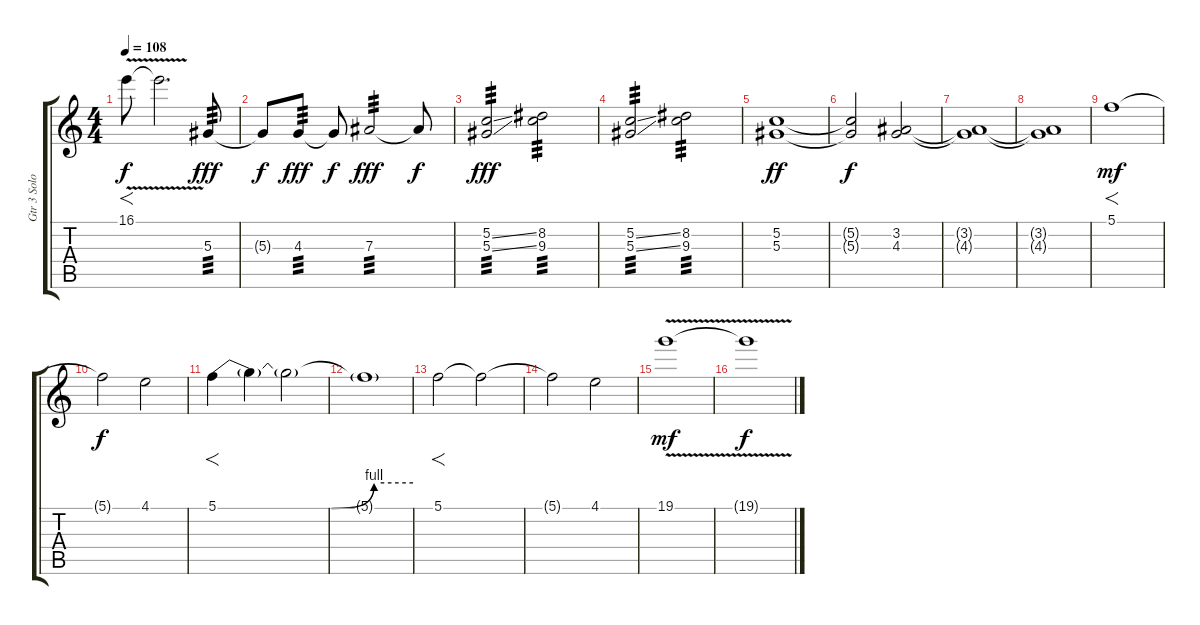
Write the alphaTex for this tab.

\track ("Gtr 3 Solo" "Gtr 3 Solo") {instrument distortionguitar}
\staff {score tabs}
\tuning (C4 G3 Eb3 Bb2 F2 C2) {hide}
\ts (4 4)
\tempo 108
\clef g2
\ks c
16.1{v}.8{f dy f} 16.1{t}.2{d} 5.3.8{tp 3 dy fff} |
5.3{t}.8{dy f} 4.3.8{tp 3 dy fff} 4.3{t}.8{dy f} 7.3.2{tp 3 dy fff} 7.3{t}.8{dy f} |
(5.2{ss} 5.3{ss}).2{tp 3 dy fff} (8.2 9.3).2{tp 3} |
(5.2{ss} 5.3{ss}).2{tp 3} (8.2 9.3).2{tp 3} |
(5.2 5.3).1{dy ff} |
(5.2{t} 5.3{t}).2{dy f} (3.2 4.3).2{volume 8} |
(3.2{t} 4.3{t}).1 |
(3.2{t} 4.3{t}).1 |
5.1.1{f dy mf volume 16 instrument stringensemble1} |
5.1{t}.2{dy f} 4.1.2 |
5.1{be (custom 0 0 35 0 48 4 60 4)}.4{f} 5.1{t}.4 5.1{t}.2 |
5.1{t}.1 |
5.1.2{f} 5.1{t}.2 |
5.1{t}.2 4.1.2 |
19.1{v}.1{dy mf instrument drawbarorgan} |
19.1{t}.1{dy f}
